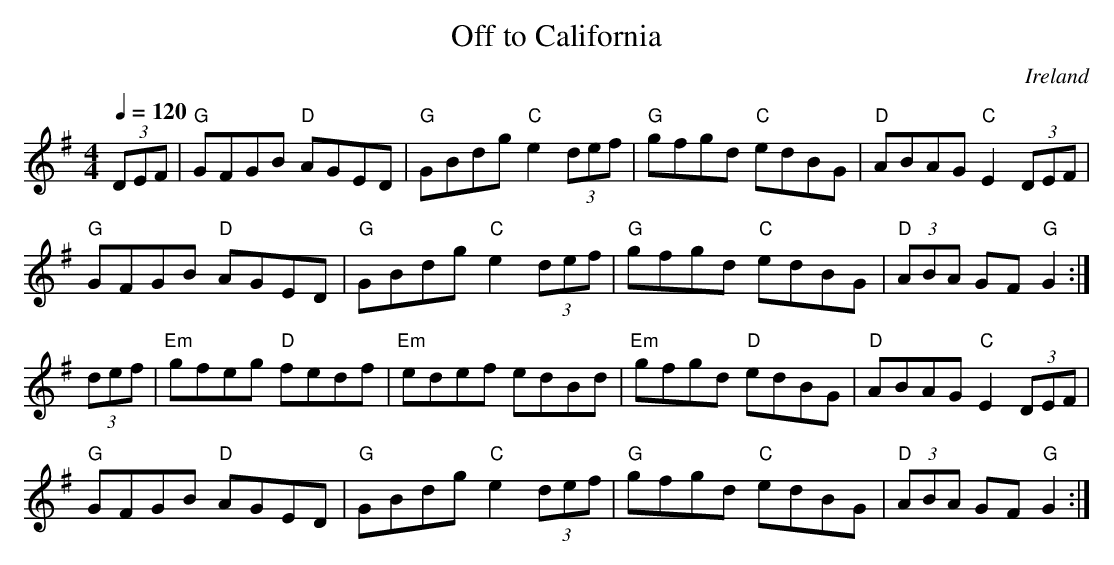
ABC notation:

X:1
T:Off to California
O:Ireland
M:4/4
Q:1/4=120
K:G
(3DEF|\
"G"GFGB "D"AGED|"G"GBdg "C"e2(3def|"G"gfgd "C"edBG|"D"ABAG "C"E2(3DEF|
"G"GFGB "D"AGED|"G"GBdg "C"e2(3def|"G"gfgd "C"edBG|"D"(3ABA GF "G"G2:|
(3def|\
"Em"gfeg "D"fedf|"Em"edef edBd|"Em"gfgd "D"edBG|"D"ABAG "C"E2(3DEF|
"G"GFGB "D"AGED|"G"GBdg "C"e2(3def|"G"gfgd "C"edBG|"D"(3ABA GF "G"G2:|
